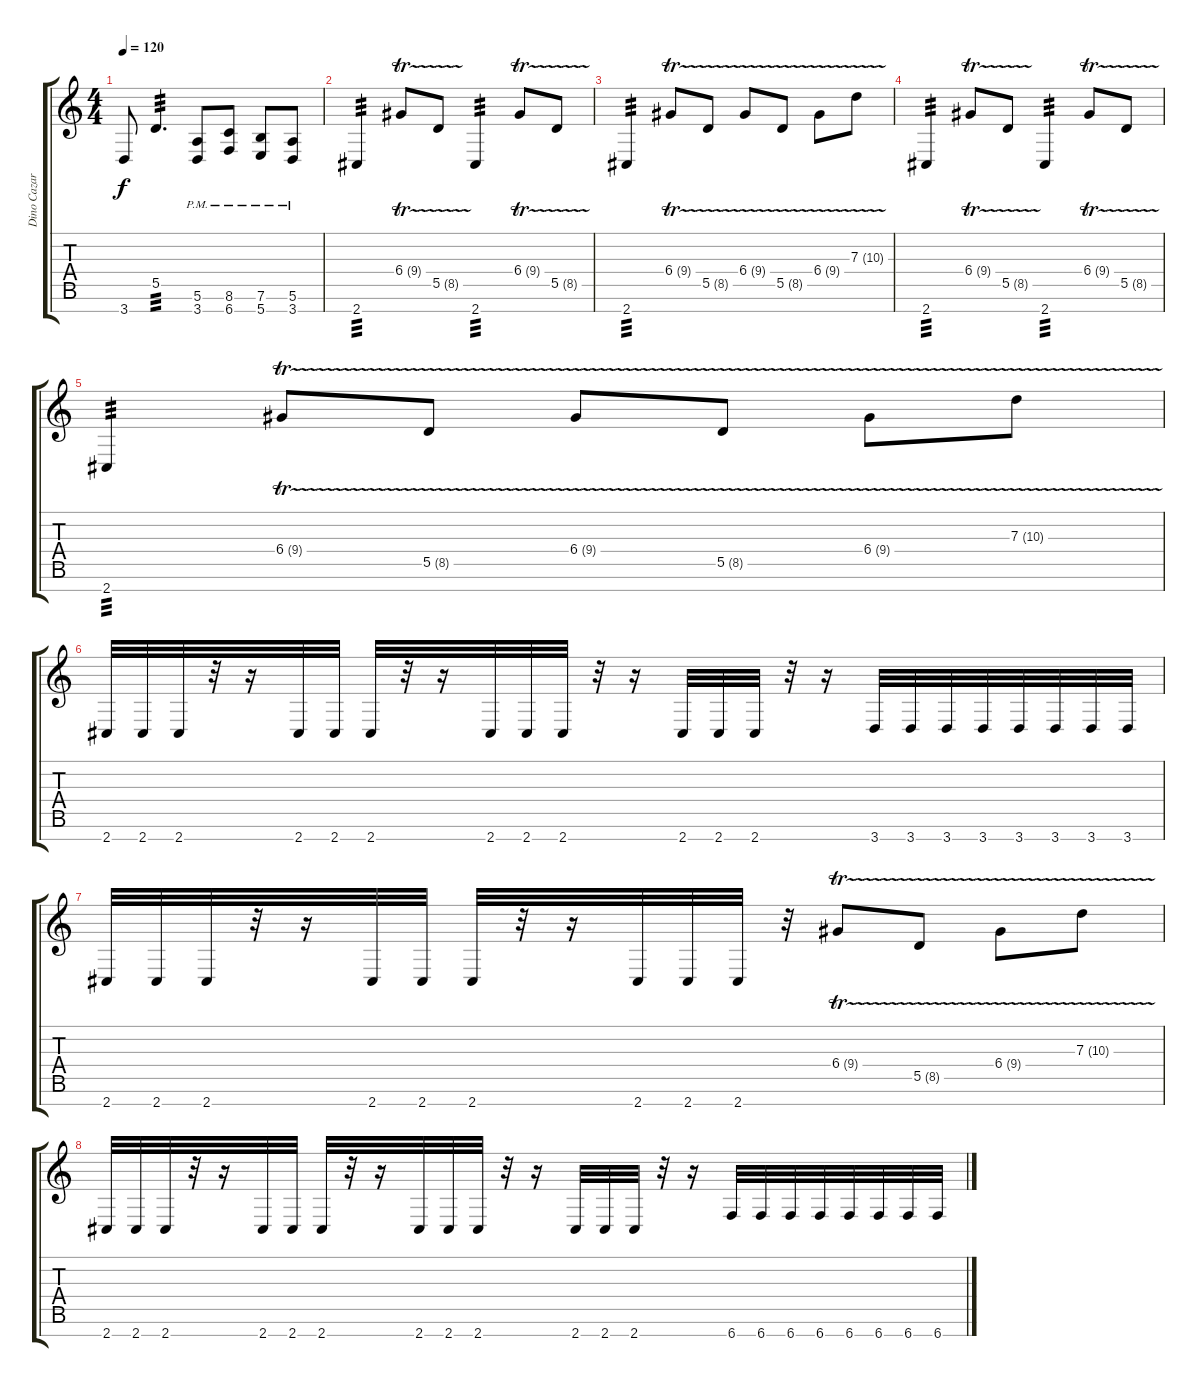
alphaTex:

\track ("Dino Cazares" "Dino Cazar") {instrument distortionguitar}
\staff {score tabs}
\tuning (E4 B3 G3 D3 A2 E2 B1) {hide}
\ts (4 4)
\tempo 120
\clef g2
\ks c
3.7.8{dy f} 5.5.4{d tp 3} (5.6{pm} 3.7{pm}).8 (8.6{pm} 6.7{pm}).8 (7.6{pm} 5.7{pm}).8 (5.6{pm} 3.7{pm}).8 |
2.7.4{tp 3} 6.4{tr (9 32)}.8 5.5{tr (8 32)}.8 2.7.4{tp 3} 6.4{tr (9 32)}.8 5.5{tr (8 32)}.8 |
2.7.4{tp 3} 6.4{tr (9 32)}.8 5.5{tr (8 32)}.8 6.4{tr (9 32)}.8 5.5{tr (8 32)}.8 6.4{tr (9 32)}.8 7.3{tr (10 32)}.8 |
2.7.4{tp 3} 6.4{tr (9 32)}.8 5.5{tr (8 32)}.8 2.7.4{tp 3} 6.4{tr (9 32)}.8 5.5{tr (8 32)}.8 |
2.7.4{tp 3} 6.4{tr (9 32)}.8 5.5{tr (8 32)}.8 6.4{tr (9 32)}.8 5.5{tr (8 32)}.8 6.4{tr (9 32)}.8 7.3{tr (10 32)}.8 |
2.7.32 2.7.32 2.7.32 r.32 r.16 2.7.32 2.7.32 2.7.32 r.32 r.16 2.7.32 2.7.32 2.7.32 r.32 r.16 2.7.32 2.7.32 2.7.32 r.32 r.16 3.7.32 3.7.32 3.7.32 3.7.32 3.7.32 3.7.32 3.7.32 3.7.32 |
2.7.32 2.7.32 2.7.32 r.32 r.16 2.7.32 2.7.32 2.7.32 r.32 r.16 2.7.32 2.7.32 2.7.32 r.32 6.4{tr (9 32)}.8 5.5{tr (8 32)}.8 6.4{tr (9 32)}.8 7.3{tr (10 32)}.8 |
2.7.32 2.7.32 2.7.32 r.32 r.16 2.7.32 2.7.32 2.7.32 r.32 r.16 2.7.32 2.7.32 2.7.32 r.32 r.16 2.7.32 2.7.32 2.7.32 r.32 r.16 6.7.32 6.7.32 6.7.32 6.7.32 6.7.32 6.7.32 6.7.32 6.7.32
